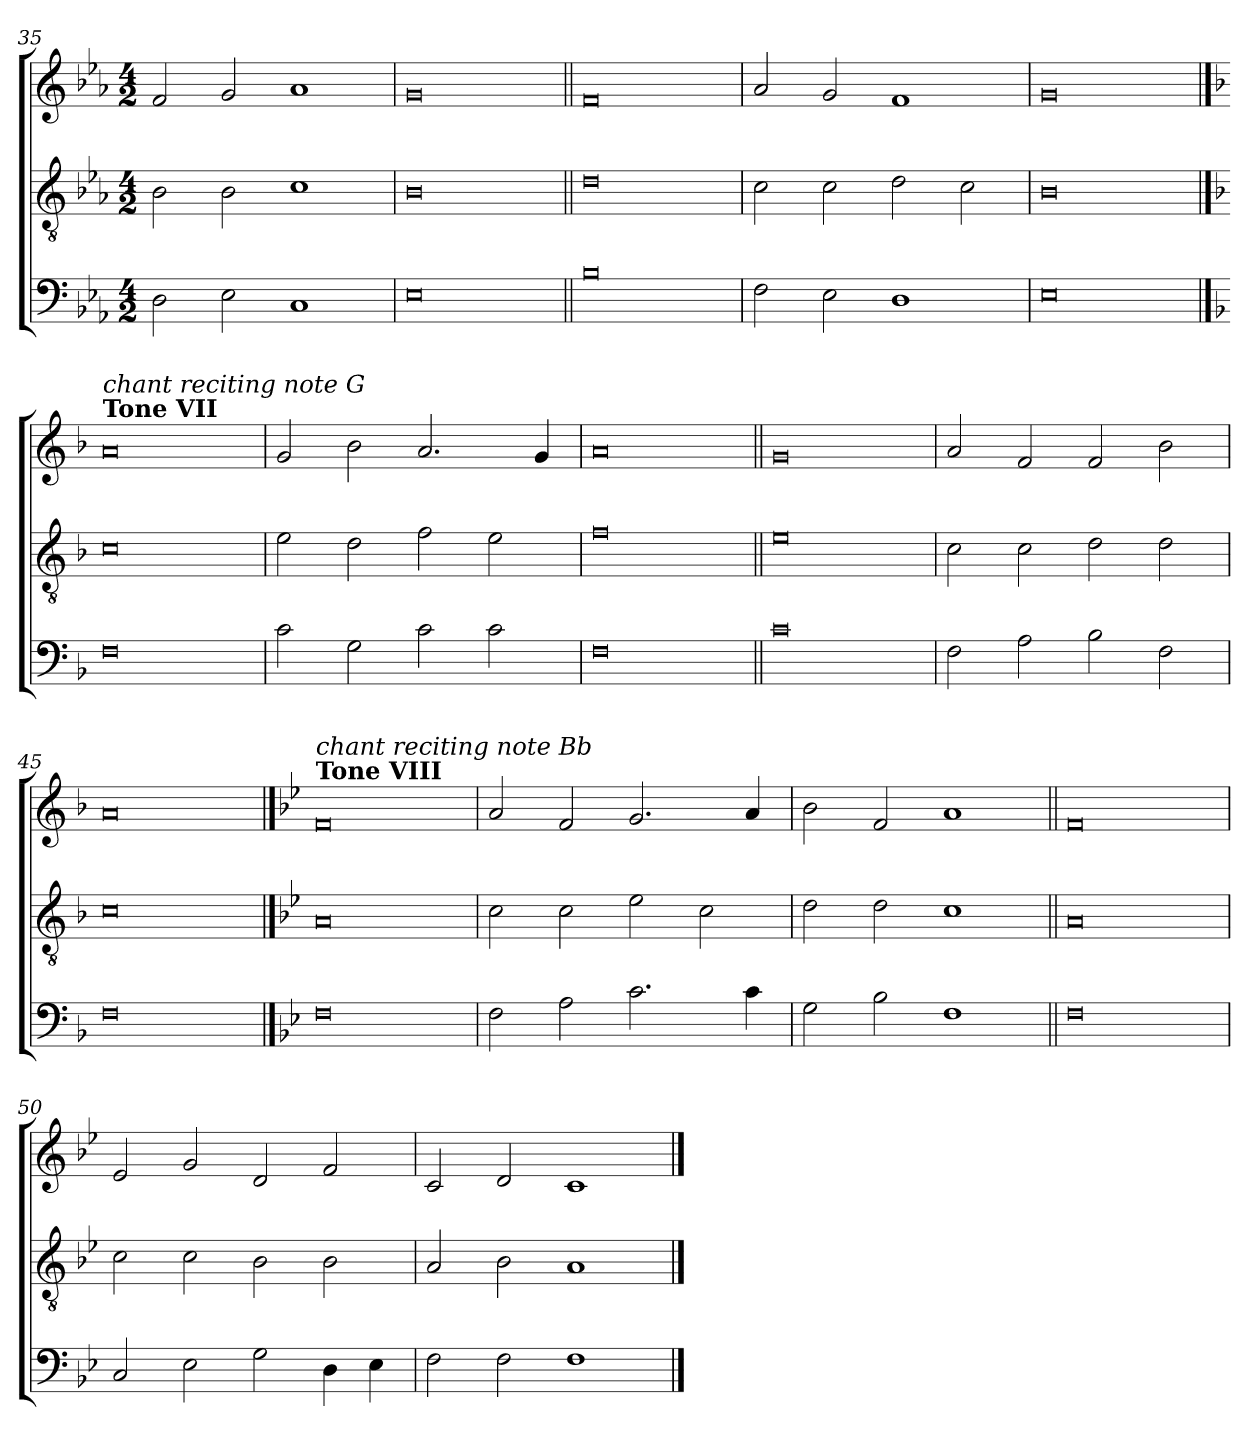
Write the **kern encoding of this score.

**kern	**kern	**kern
*part3	*part2	*part1
*staff3	*staff2	*staff1
*clefF4	*clefGv2	*clefG2
*k[b-e-a-]	*k[b-e-a-]	*k[b-e-a-]
*E-:	*E-:	*E-:
*M4/2	*M4/2	*M4/2
=35	=35	=35
2D\	2B-\	2f/
2E-\	2B-\	2g/
1C	1c	1a-
=36	=36	=36
0E-	0B-	0g
=37||	=37||	=37||
0B-	0d	0f
=38	=38	=38
2F\	2c\	2a-/
2E-\	2c\	2g/
1D	2d\	1f
.	2c\	.
=39	=39	=39
0E-	0B-	0g
!!LO:LB:g=z
==40	==40	==40
*k[b-]	*k[b-]	*k[b-]
*F:	*F:	*F:
!	!	!LO:TX:a:B:t=Tone VII
!	!	!LO:TX:a:i:t=chant reciting note G
0F	0c	0a
=41	=41	=41
2c\	2e\	2g/
2G\	2d\	2b-\
2c\	2f\	2.a/
2c\	2e\	.
.	.	4g/
=42	=42	=42
0F	0f	0a
=43||	=43||	=43||
0c	0e	0g
=44	=44	=44
2F\	2c\	2a/
2A\	2c\	2f/
2B-\	2d\	2f/
2F\	2d\	2b-\
=45	=45	=45
0F	0c	0a
!!LO:LB:g=z
==46	==46	==46
*k[b-e-]	*k[b-e-]	*k[b-e-]
*B-:	*B-:	*B-:
!	!	!LO:TX:a:B:t=Tone VIII
!	!	!LO:TX:a:i:t=chant reciting note Bb
0F	0A	0f
=47	=47	=47
2F\	2c\	2a/
2A\	2c\	2f/
2.c\	2e-\	2.g/
.	2c\	.
4c\	.	4a/
=48	=48	=48
2G\	2d\	2b-\
2B-\	2d\	2f/
1F	1c	1a
=49||	=49||	=49||
0F	0A	0f
=50	=50	=50
2C/	2c\	2e-/
2E-\	2c\	2g/
2G\	2B-\	2d/
4D\	2B-\	2f/
4E-\	.	.
=51	=51	=51
2F\	2A/	2c/
2F\	2B-\	2d/
1F	1A	1c
==	==	==
*-	*-	*-
